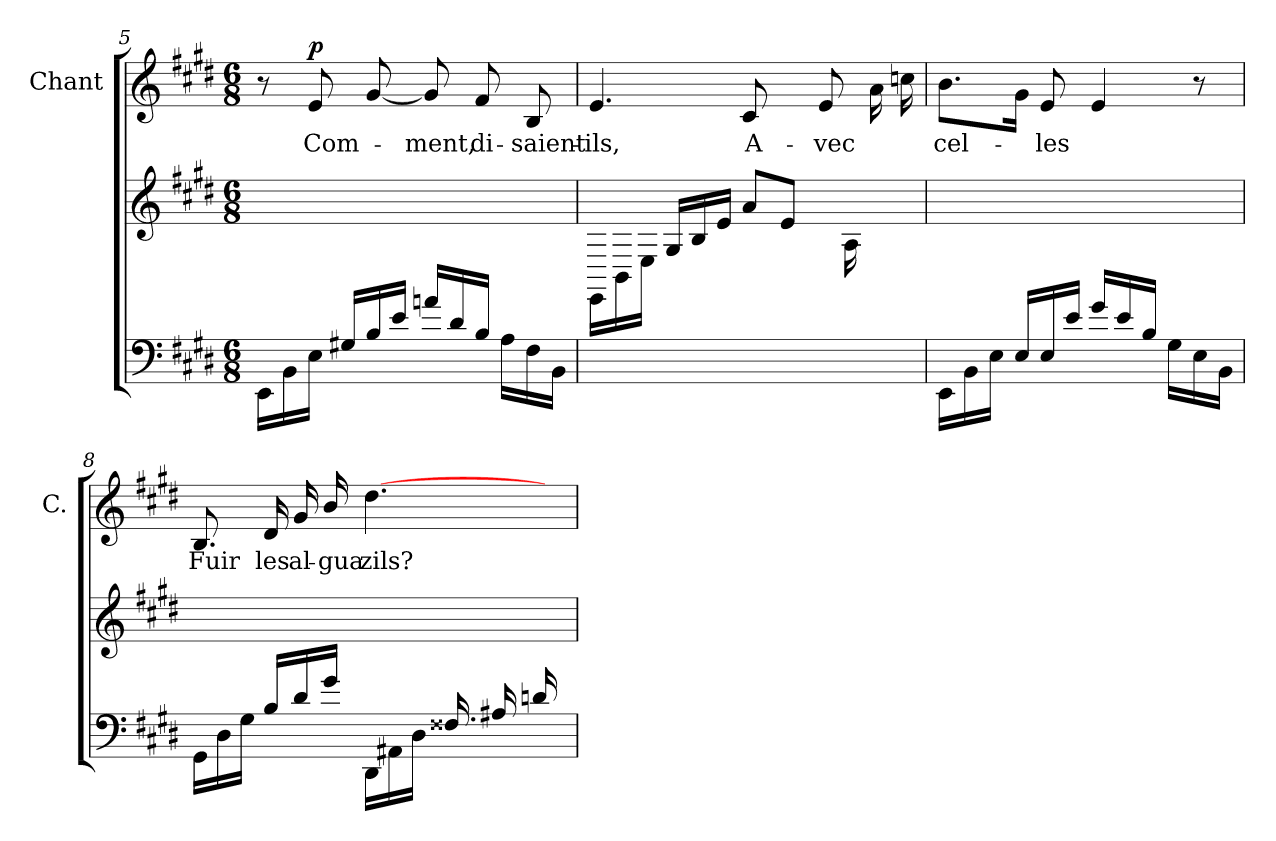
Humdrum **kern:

**kern	**kern	**kern	**text	**dynam
*part3	*part2	*part1	*part1	*part1
*staff3	*staff2	*staff1	*staff1	*staff1
*	*	*I"Chant	*	*
*	*	*I'C.	*	*
*clefF4	*clefG2	*clefG2	*	*
*k[f#c#g#d#]	*k[f#c#g#d#]	*k[f#c#g#d#]	*	*
*M6/8	*M6/8	*M6/8	*	*
=5	=5	=5	=5	=5
16EEi\LL	2.ryy	8r	.	.
16BBi\	.	.	.	.
!	!	!	!	!LO:DY:a
16Ei\JJ	.	8ei/	Com-	p
16G#Xi/LL	.	.	.	.
16Bi/	.	[8g#i/	.	.
16ei/JJ	.	.	.	.
16ani/LL	.	8g#i/]	ment,	.
16d#i/	.	.	.	.
16Bi/JJ	.	8f#i/	di-	.
16Ai\LL	.	.	.	.
16F#i\	.	8Bi/	saient-	.
16BBi\JJ	.	.	.	.
=6	=6	=6	=6	=6
*	*^	*	*	*
2.ryy	16EEi\LL	16ryy	4.ei/	ils,	.
.	16BBi\	16ryy	.	.	.
.	16Ei\JJ	16ryy	.	.	.
.	16G#i/LL	16ryy	.	.	.
.	16Bi/	16ryy	.	.	.
.	16ei/JJ	16ryy	.	.	.
.	8ai/L	8ryy	8c#i/	A-	.
.	8ei/J	8ryy	8ryy	.	.
.	8ryy	16ryy	8ei/	vec	.
.	.	16Aj\	.	.	.
8ryy	8ryy	8ryy	16aZ\	.	.
.	.	.	16ccZ\	.	.
*	*v	*v	*	*	*
=7	=7	=7	=7	=7
16EEi\LL	2.ryy	8.bi\L	cel-	.
16BBi\	.	.	.	.
16Ei\JJ	.	.	.	.
16Ei/LL	.	16g#i\Jk	.	.
16Ei/	.	8ei/	les	.
16ei/JJ	.	.	.	.
16g#i/LL	.	4ei/	.	.
16ei/	.	.	.	.
16Bi/JJ	.	.	.	.
16G#i\LL	.	.	.	.
16Ei\	.	8r	.	.
16BBi\JJ	.	.	.	.
!!LO:LB:g=z
=8	=8	=8	=8	=8
16GG#i\LL	2.ryy	8.Bi/	Fuir	.
16D#i\	.	.	.	.
16G#i\JJ	.	.	.	.
16Bi/LL	.	16d#i/	les	.
16d#i/	.	16g#i/	al-	.
16g#i/JJ	.	16bi/	gua	.
16DD#i\LL	.	[4.dd#i\	zils?	.
16AA#Xi\	.	.	.	.
16D#i\JJ	.	.	.	.
16.F##Xi/	.	.	.	.
16A#Xi/	.	.	.	.
16dZ/	.	.	.	.
.	16ryy	16ryy	.	.
32ryy	.	.	.	.
=	=	=	=	=
*-	*-	*-	*-	*-
